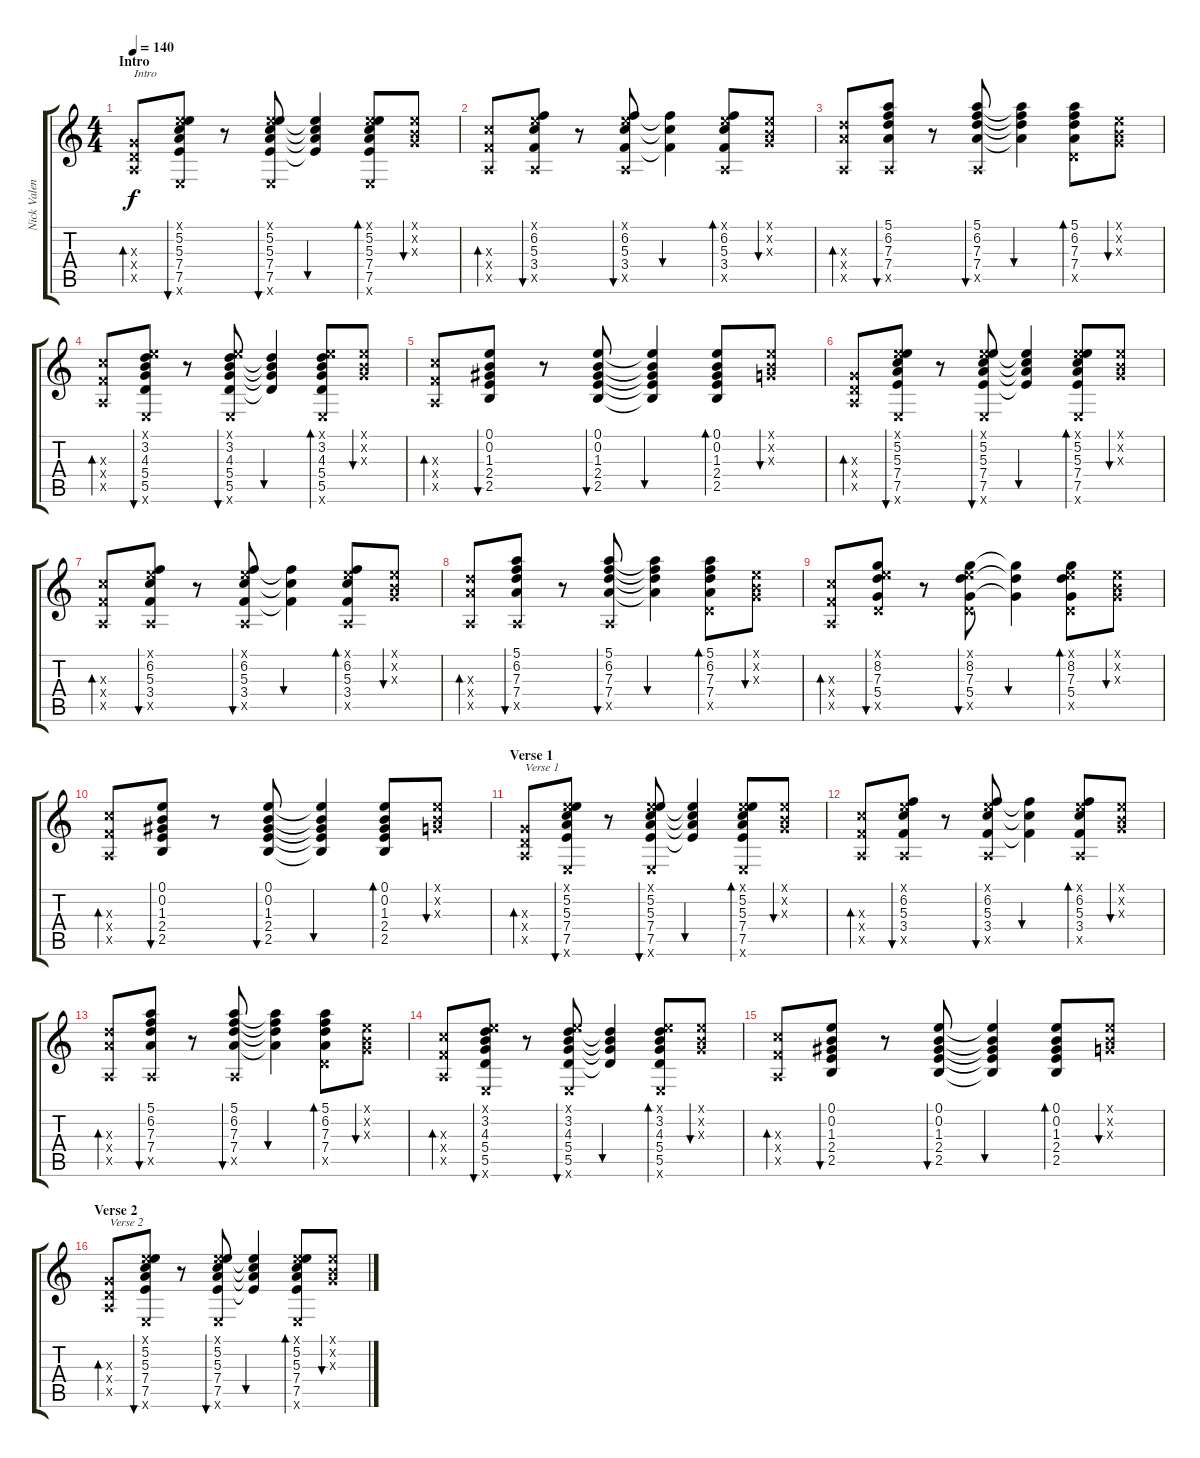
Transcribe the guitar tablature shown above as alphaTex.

\track ("Nick Valensi? (left)" "Nick Valen") {instrument electricguitarjazz}
\staff {score tabs}
\tuning (E4 B3 G3 D3 A2 E2) {hide}
\ts (4 4)
\section ("" "Intro")
\tempo 140
\clef g2
\ks c
(0.3{x} 0.4{x} 0.5{x}).8{bd 60 txt "Intro" dy f instrument electricguitarjazz} (0.1{x} 5.2 5.3 7.4 7.5 0.6{x}).8{bu 60} r.8 (0.1{x} 5.2 5.3 7.4 7.5 0.6{x}).8{bu 60} (5.2{t} 5.3{t} 7.4{t} 7.5{t}).4{bu 60} (0.1{x} 5.2 5.3 7.4 7.5 0.6{x}).8{bd 60} (0.1{x} 0.2{x} 0.3{x}).8{bu 60} |
(5.3{x} 3.4{x} 0.5{x}).8{bd 60} (0.1{x} 6.2 5.3 3.4 0.5{x}).8{bu 60} r.8 (0.1{x} 6.2 5.3 3.4 0.5{x}).8{bu 60} (6.2{t} 5.3{t} 3.4{t}).4{bu 60} (0.1{x} 6.2 5.3 3.4 0.5{x}).8{bd 60} (0.1{x} 0.2{x} 0.3{x}).8{bu 60} |
(7.3{x} 7.4{x} 0.5{x}).8{bd 60} (5.1 6.2 7.3 7.4 0.5{x}).8{bu 60} r.8 (5.1 6.2 7.3 7.4 0.5{x}).8{bu 60} (5.1{t} 6.2{t} 7.3{t} 7.4{t}).4{bu 60} (5.1 6.2 7.3 7.4 5.5{x}).8{bd 60} (0.1{x} 0.2{x} 0.3{x}).8{bu 60} |
(5.3{x} 3.4{x} 0.5{x}).8{bd 60} (0.1{x} 3.2 4.3 5.4 5.5 0.6{x}).8{bu 60} r.8 (0.1{x} 3.2 4.3 5.4 5.5 0.6{x}).8{bu 60} (3.2{t} 4.3{t} 5.4{t} 5.5{t}).4{bu 60} (0.1{x} 3.2 4.3 5.4 5.5 0.6{x}).8{bd 60} (0.1{x} 0.2{x} 0.3{x}).8{bu 60} |
(5.3{x} 3.4{x} 0.5{x}).8{bd 60} (0.1 0.2 1.3 2.4 2.5).8{bu 60} r.8 (0.1 0.2 1.3 2.4 2.5).8{bu 60} (0.1{t} 0.2{t} 1.3{t} 2.4{t} 2.5{t}).4{bu 60} (0.1 0.2 1.3 2.4 2.5).8{bd 60} (0.1{x} 0.2{x} 0.3{x}).8{bu 60} |
(0.3{x} 0.4{x} 0.5{x}).8{bd 60} (0.1{x} 5.2 5.3 7.4 7.5 0.6{x}).8{bu 60} r.8 (0.1{x} 5.2 5.3 7.4 7.5 0.6{x}).8{bu 60} (5.2{t} 5.3{t} 7.4{t} 7.5{t}).4{bu 60} (0.1{x} 5.2 5.3 7.4 7.5 0.6{x}).8{bd 60} (0.1{x} 0.2{x} 0.3{x}).8{bu 60} |
(5.3{x} 3.4{x} 0.5{x}).8{bd 60} (0.1{x} 6.2 5.3 3.4 0.5{x}).8{bu 60} r.8 (0.1{x} 6.2 5.3 3.4 0.5{x}).8{bu 60} (6.2{t} 5.3{t} 3.4{t}).4{bu 60} (0.1{x} 6.2 5.3 3.4 0.5{x}).8{bd 60} (0.1{x} 0.2{x} 0.3{x}).8{bu 60} |
(7.3{x} 7.4{x} 0.5{x}).8{bd 60} (5.1 6.2 7.3 7.4 0.5{x}).8{bu 60} r.8 (5.1 6.2 7.3 7.4 0.5{x}).8{bu 60} (5.1{t} 6.2{t} 7.3{t} 7.4{t}).4{bu 60} (5.1 6.2 7.3 7.4 5.5{x}).8{bd 60} (0.1{x} 0.2{x} 0.3{x}).8{bu 60} |
(5.3{x} 3.4{x} 0.5{x}).8{bd 60} (0.1{x} 8.2 7.3 5.4 5.5{x}).8{bu 60} r.8 (0.1{x} 8.2 7.3 5.4 5.5{x}).8{bu 60} (8.2{t} 7.3{t} 5.4{t}).4{bu 60} (0.1{x} 8.2 7.3 5.4 5.5{x}).8{bd 60} (0.1{x} 0.2{x} 0.3{x}).8{bu 60} |
(5.3{x} 3.4{x} 0.5{x}).8{bd 60} (0.1 0.2 1.3 2.4 2.5).8{bu 60} r.8 (0.1 0.2 1.3 2.4 2.5).8{bu 60} (0.1{t} 0.2{t} 1.3{t} 2.4{t} 2.5{t}).4{bu 60} (0.1 0.2 1.3 2.4 2.5).8{bd 60} (0.1{x} 0.2{x} 0.3{x}).8{bu 60} |
\section ("" "Verse 1")
(0.3{x} 0.4{x} 0.5{x}).8{bd 60 txt "Verse 1"} (0.1{x} 5.2 5.3 7.4 7.5 0.6{x}).8{bu 60} r.8 (0.1{x} 5.2 5.3 7.4 7.5 0.6{x}).8{bu 60} (5.2{t} 5.3{t} 7.4{t} 7.5{t}).4{bu 60} (0.1{x} 5.2 5.3 7.4 7.5 0.6{x}).8{bd 60} (0.1{x} 0.2{x} 0.3{x}).8{bu 60} |
(5.3{x} 3.4{x} 0.5{x}).8{bd 60} (0.1{x} 6.2 5.3 3.4 0.5{x}).8{bu 60} r.8 (0.1{x} 6.2 5.3 3.4 0.5{x}).8{bu 60} (6.2{t} 5.3{t} 3.4{t}).4{bu 60} (0.1{x} 6.2 5.3 3.4 0.5{x}).8{bd 60} (0.1{x} 0.2{x} 0.3{x}).8{bu 60} |
(7.3{x} 7.4{x} 0.5{x}).8{bd 60} (5.1 6.2 7.3 7.4 0.5{x}).8{bu 60} r.8 (5.1 6.2 7.3 7.4 0.5{x}).8{bu 60} (5.1{t} 6.2{t} 7.3{t} 7.4{t}).4{bu 60} (5.1 6.2 7.3 7.4 5.5{x}).8{bd 60} (0.1{x} 0.2{x} 0.3{x}).8{bu 60} |
(5.3{x} 3.4{x} 0.5{x}).8{bd 60} (0.1{x} 3.2 4.3 5.4 5.5 0.6{x}).8{bu 60} r.8 (0.1{x} 3.2 4.3 5.4 5.5 0.6{x}).8{bu 60} (3.2{t} 4.3{t} 5.4{t} 5.5{t}).4{bu 60} (0.1{x} 3.2 4.3 5.4 5.5 0.6{x}).8{bd 60} (0.1{x} 0.2{x} 0.3{x}).8{bu 60} |
(5.3{x} 3.4{x} 0.5{x}).8{bd 60} (0.1 0.2 1.3 2.4 2.5).8{bu 60} r.8 (0.1 0.2 1.3 2.4 2.5).8{bu 60} (0.1{t} 0.2{t} 1.3{t} 2.4{t} 2.5{t}).4{bu 60} (0.1 0.2 1.3 2.4 2.5).8{bd 60} (0.1{x} 0.2{x} 0.3{x}).8{bu 60} |
\section ("" "Verse 2")
(0.3{x} 0.4{x} 0.5{x}).8{bd 60 txt "Verse 2"} (0.1{x} 5.2 5.3 7.4 7.5 0.6{x}).8{bu 60} r.8 (0.1{x} 5.2 5.3 7.4 7.5 0.6{x}).8{bu 60} (5.2{t} 5.3{t} 7.4{t} 7.5{t}).4{bu 60} (0.1{x} 5.2 5.3 7.4 7.5 0.6{x}).8{bd 60} (0.1{x} 0.2{x} 0.3{x}).8{bu 60}
